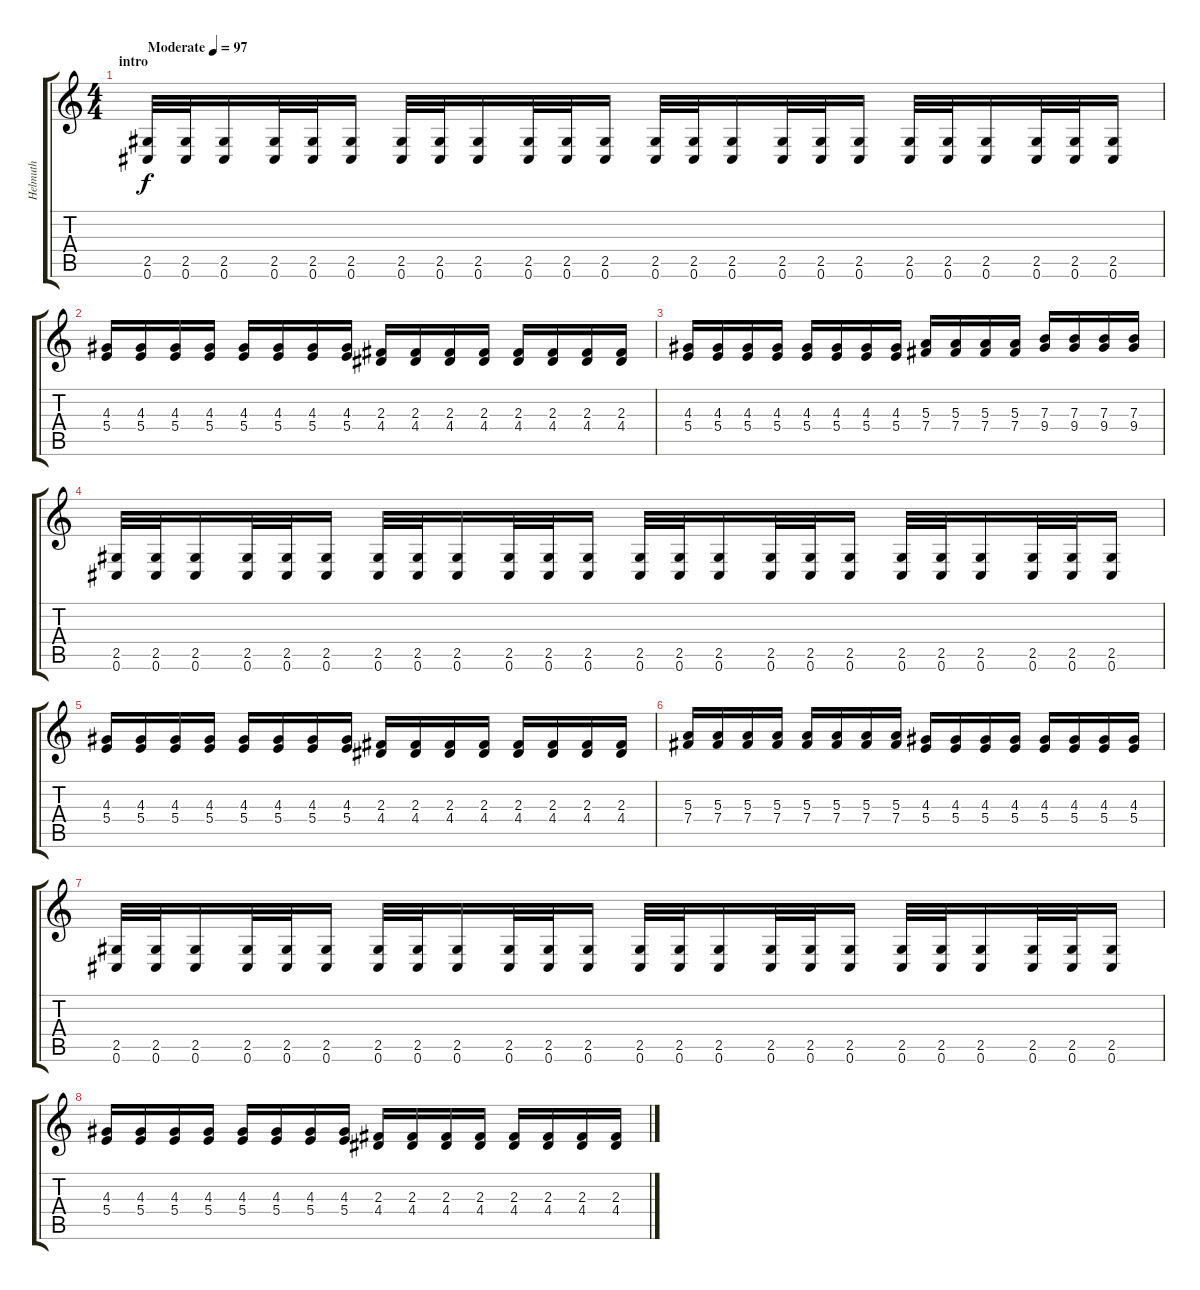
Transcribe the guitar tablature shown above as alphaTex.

\track ("Helmuth" "Helmuth") {instrument distortionguitar}
\staff {score tabs}
\tuning (Db4 Ab3 E3 B2 Gb2 Db2) {hide}
\ts (4 4)
\section ("" "intro")
\tempo (97 "Moderate")
\clef g2
\ks c
(2.5 0.6).32{dy f instrument distortionguitar} (2.5 0.6).32 (2.5 0.6).16 (2.5 0.6).32 (2.5 0.6).32 (2.5 0.6).16 (2.5 0.6).32 (2.5 0.6).32 (2.5 0.6).16 (2.5 0.6).32 (2.5 0.6).32 (2.5 0.6).16 (2.5 0.6).32 (2.5 0.6).32 (2.5 0.6).16 (2.5 0.6).32 (2.5 0.6).32 (2.5 0.6).16 (2.5 0.6).32 (2.5 0.6).32 (2.5 0.6).16 (2.5 0.6).32 (2.5 0.6).32 (2.5 0.6).16 |
(4.3 5.4).16 (4.3 5.4).16 (4.3 5.4).16 (4.3 5.4).16 (4.3 5.4).16 (4.3 5.4).16 (4.3 5.4).16 (4.3 5.4).16 (2.3 4.4).16 (2.3 4.4).16 (2.3 4.4).16 (2.3 4.4).16 (2.3 4.4).16 (2.3 4.4).16 (2.3 4.4).16 (2.3 4.4).16 |
(4.3 5.4).16 (4.3 5.4).16 (4.3 5.4).16 (4.3 5.4).16 (4.3 5.4).16 (4.3 5.4).16 (4.3 5.4).16 (4.3 5.4).16 (5.3 7.4).16 (5.3 7.4).16 (5.3 7.4).16 (5.3 7.4).16 (7.3 9.4).16 (7.3 9.4).16 (7.3 9.4).16 (7.3 9.4).16 |
(2.5 0.6).32 (2.5 0.6).32 (2.5 0.6).16 (2.5 0.6).32 (2.5 0.6).32 (2.5 0.6).16 (2.5 0.6).32 (2.5 0.6).32 (2.5 0.6).16 (2.5 0.6).32 (2.5 0.6).32 (2.5 0.6).16 (2.5 0.6).32 (2.5 0.6).32 (2.5 0.6).16 (2.5 0.6).32 (2.5 0.6).32 (2.5 0.6).16 (2.5 0.6).32 (2.5 0.6).32 (2.5 0.6).16 (2.5 0.6).32 (2.5 0.6).32 (2.5 0.6).16 |
(4.3 5.4).16 (4.3 5.4).16 (4.3 5.4).16 (4.3 5.4).16 (4.3 5.4).16 (4.3 5.4).16 (4.3 5.4).16 (4.3 5.4).16 (2.3 4.4).16 (2.3 4.4).16 (2.3 4.4).16 (2.3 4.4).16 (2.3 4.4).16 (2.3 4.4).16 (2.3 4.4).16 (2.3 4.4).16 |
(5.3 7.4).16 (5.3 7.4).16 (5.3 7.4).16 (5.3 7.4).16 (5.3 7.4).16 (5.3 7.4).16 (5.3 7.4).16 (5.3 7.4).16 (4.3 5.4).16 (4.3 5.4).16 (4.3 5.4).16 (4.3 5.4).16 (4.3 5.4).16 (4.3 5.4).16 (4.3 5.4).16 (4.3 5.4).16 |
(2.5 0.6).32 (2.5 0.6).32 (2.5 0.6).16 (2.5 0.6).32 (2.5 0.6).32 (2.5 0.6).16 (2.5 0.6).32 (2.5 0.6).32 (2.5 0.6).16 (2.5 0.6).32 (2.5 0.6).32 (2.5 0.6).16 (2.5 0.6).32 (2.5 0.6).32 (2.5 0.6).16 (2.5 0.6).32 (2.5 0.6).32 (2.5 0.6).16 (2.5 0.6).32 (2.5 0.6).32 (2.5 0.6).16 (2.5 0.6).32 (2.5 0.6).32 (2.5 0.6).16 |
(4.3 5.4).16 (4.3 5.4).16 (4.3 5.4).16 (4.3 5.4).16 (4.3 5.4).16 (4.3 5.4).16 (4.3 5.4).16 (4.3 5.4).16 (2.3 4.4).16 (2.3 4.4).16 (2.3 4.4).16 (2.3 4.4).16 (2.3 4.4).16 (2.3 4.4).16 (2.3 4.4).16 (2.3 4.4).16
